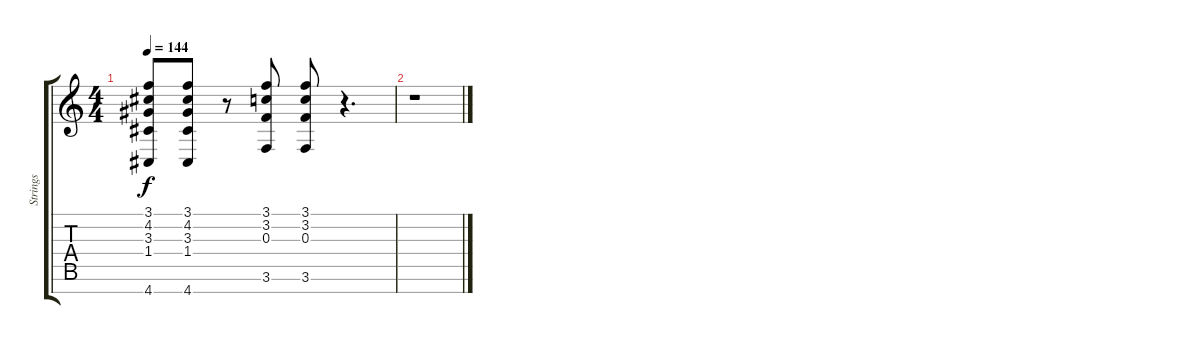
\track ("Strings" "Strings") {instrument stringensemble1}
\staff {score tabs}
\tuning (D5 A4 F4 C4 G3 D3 A2) {hide}
\ts (4 4)
\tempo 144
\clef g2
\ks c
(3.1 4.2 3.3 1.4 4.7).8{dy f} (3.1 4.2 3.3 1.4 4.7).8 r.8 (3.1 3.2 0.3 3.6).8 (3.1 3.2 0.3 3.6).8 r.4{d} |
r.1
